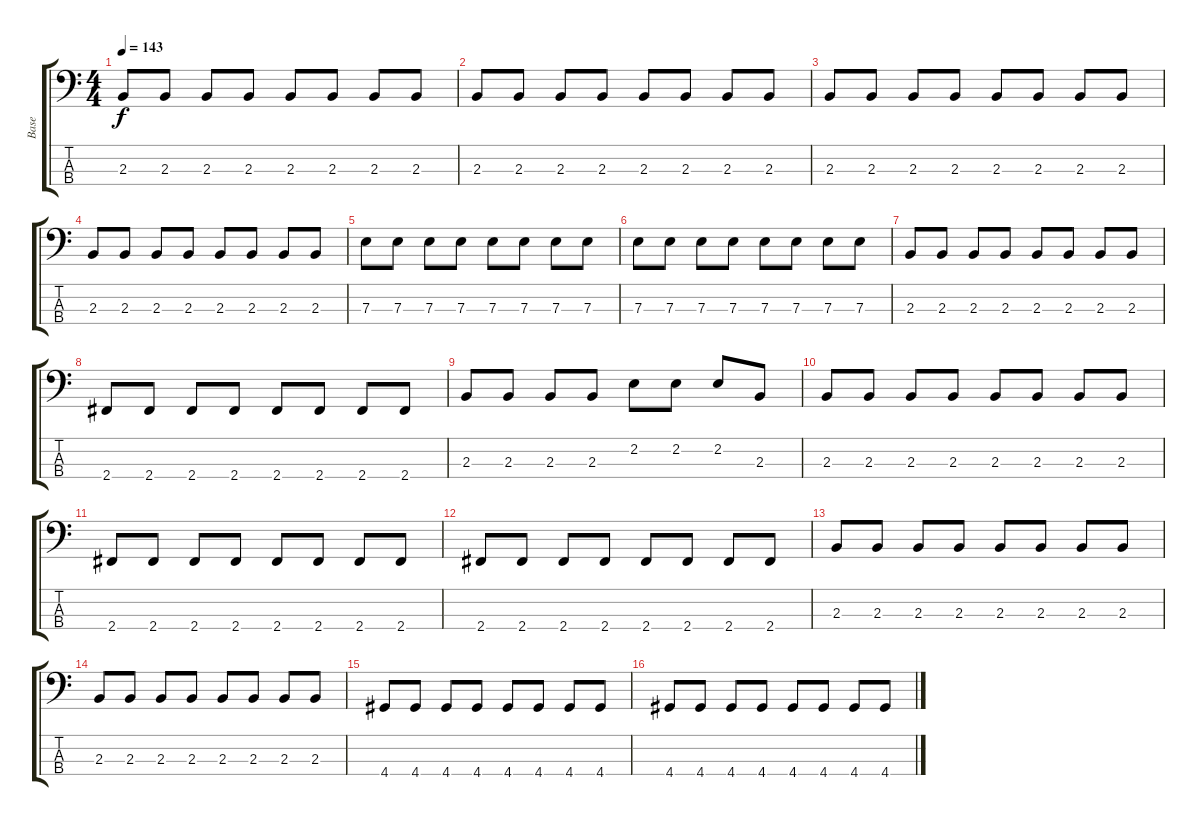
\track ("Base" "Base") {instrument electricbassfinger}
\staff {score tabs}
\tuning (G2 D2 A1 E1) {hide}
\ts (4 4)
\tempo 143
\clef f4
\ks c
2.3.8{dy f} 2.3.8 2.3.8 2.3.8 2.3.8 2.3.8 2.3.8 2.3.8 |
2.3.8 2.3.8 2.3.8 2.3.8 2.3.8 2.3.8 2.3.8 2.3.8 |
2.3.8 2.3.8 2.3.8 2.3.8 2.3.8 2.3.8 2.3.8 2.3.8 |
2.3.8 2.3.8 2.3.8 2.3.8 2.3.8 2.3.8 2.3.8 2.3.8 |
7.3.8 7.3.8 7.3.8 7.3.8 7.3.8 7.3.8 7.3.8 7.3.8 |
7.3.8 7.3.8 7.3.8 7.3.8 7.3.8 7.3.8 7.3.8 7.3.8 |
2.3.8 2.3.8 2.3.8 2.3.8 2.3.8 2.3.8 2.3.8 2.3.8 |
2.4.8 2.4.8 2.4.8 2.4.8 2.4.8 2.4.8 2.4.8 2.4.8 |
2.3.8 2.3.8 2.3.8 2.3.8 2.2.8 2.2.8 2.2.8 2.3.8 |
2.3.8 2.3.8 2.3.8 2.3.8 2.3.8 2.3.8 2.3.8 2.3.8 |
2.4.8 2.4.8 2.4.8 2.4.8 2.4.8 2.4.8 2.4.8 2.4.8 |
2.4.8 2.4.8 2.4.8 2.4.8 2.4.8 2.4.8 2.4.8 2.4.8 |
2.3.8 2.3.8 2.3.8 2.3.8 2.3.8 2.3.8 2.3.8 2.3.8 |
2.3.8 2.3.8 2.3.8 2.3.8 2.3.8 2.3.8 2.3.8 2.3.8 |
4.4.8 4.4.8 4.4.8 4.4.8 4.4.8 4.4.8 4.4.8 4.4.8 |
4.4.8 4.4.8 4.4.8 4.4.8 4.4.8 4.4.8 4.4.8 4.4.8
